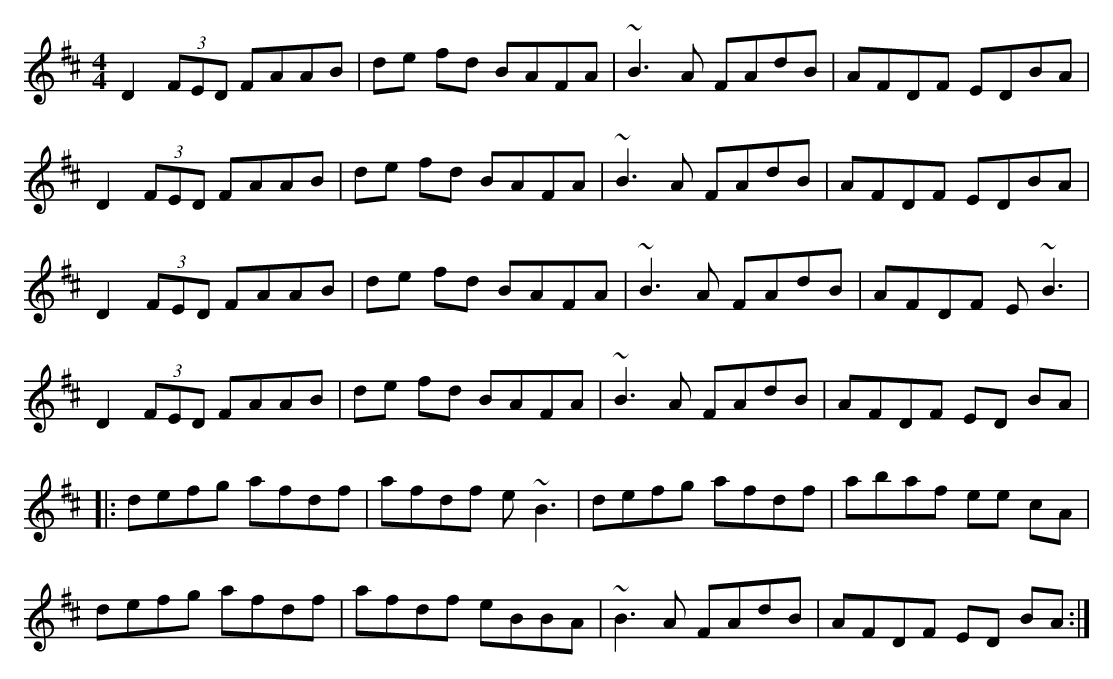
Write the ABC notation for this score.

X:1
M:4/4
K:D
D2 (3FED FAAB|de fd BAFA|~B3 A FAdB|AFDF EDBA|
D2 (3FED FAAB|de fd BAFA|~B3 A FAdB|AFDF EDBA|
D2 (3FED FAAB|de fd BAFA|~B3 A FAdB|AFDF E~B3|
D2 (3FED FAAB|de fd BAFA|~B3 A FAdB|AFDF ED BA|
|:defg afdf|afdf e~B3|defg afdf|abaf ee cA|
defg afdf|afdf eBBA|~B3A FAdB|AFDF ED BA:|
